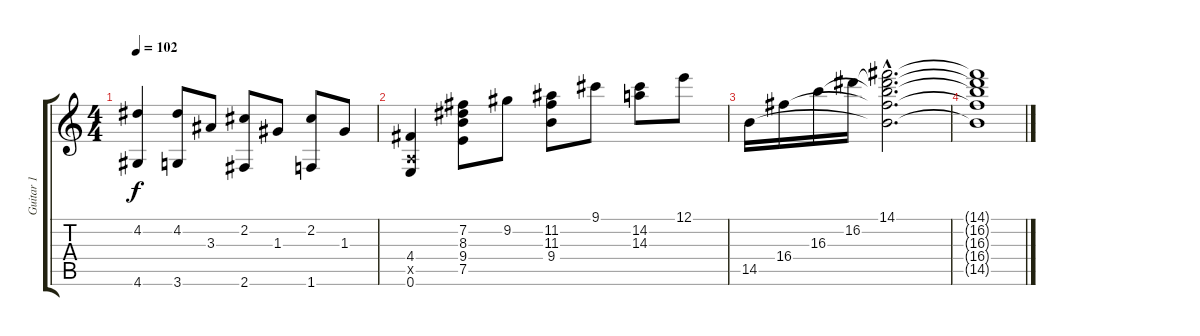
\track ("Guitar 1" "Guitar 1") {instrument electricguitarclean}
\staff {score tabs}
\tuning (E4 B3 G3 D3 A2 E2) {hide}
\ts (4 4)
\tempo 102
\clef g2
\ks c
(4.2 4.6).4{dy f} (4.2 3.6).8 3.3.8 (2.2 2.6).8 1.3.8 (2.2 1.6).8 1.3.8 |
(4.4 0.5{x} 0.6).4 (7.2 8.3 9.4 7.5).8 9.2.8 (11.2 11.3 9.4).8 9.1.8 (14.2 14.3).8 12.1.8 |
14.5.16 16.4.16 16.3.16 16.2.16 (14.1{hac} 16.2{hac t} 16.3{hac t} 16.4{hac t} 14.5{hac t}).2{d} |
(14.1{t} 16.2{t} 16.3{t} 16.4{t} 14.5{t}).1
